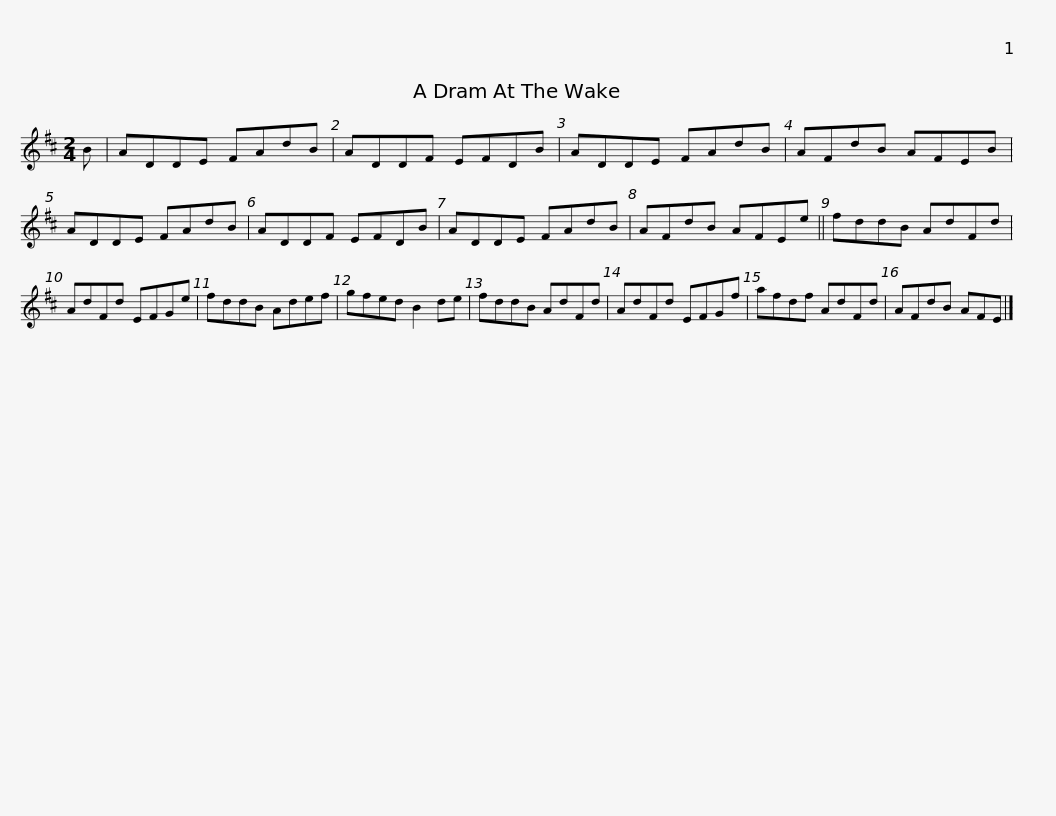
X:1
L:1/8
M:2/4
I:linebreak $
K:D
V:1 treble
V:1
 B | ADDE FAdB | ADDF EFDB | ADDE FAdB | AFdB AFEB | %5
 ADDE FAdB |$ ADDF EFDB | ADDE FAdB | AFdB AFEe || fddB AdFd | %10
 AdFd EFGe |$ fddB Adef | gfed B2 de | fddB AdFd | AdFd EFGf | %15
 afdf AdFd | AFdB AFE |] %17
